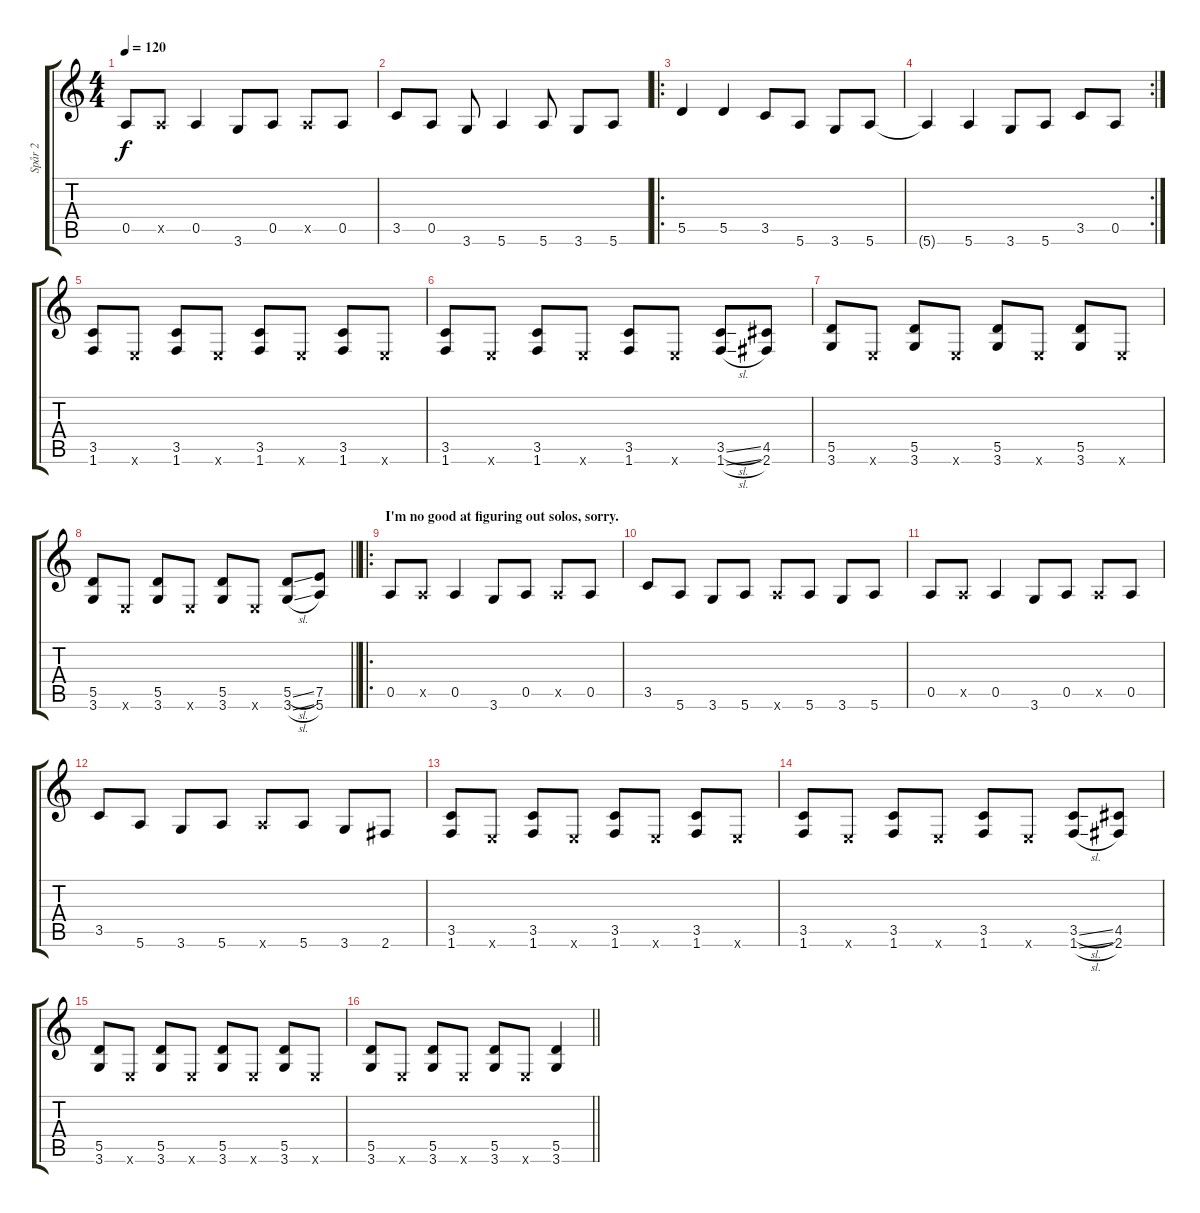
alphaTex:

\track ("Spår 2" "Spår 2") {instrument distortionguitar}
\staff {score tabs}
\tuning (E4 B3 G3 D3 A2 E2) {hide}
\ts (4 4)
\tempo 120
\clef g2
\ks c
0.5.8{dy f} 0.5{x}.8 0.5.4 3.6.8 0.5.8 0.5{x}.8 0.5.8 |
3.5.8 0.5.8 3.6.8 5.6.4 5.6.8 3.6.8 5.6.8 |
\ro
5.5.4 5.5.4 3.5.8 5.6.8 3.6.8 5.6.8 |
\rc 2
5.6{t}.4 5.6.4 3.6.8 5.6.8 3.5.8 0.5.8 |
(3.5 1.6).8 0.6{x}.8 (3.5 1.6).8 0.6{x}.8 (3.5 1.6).8 0.6{x}.8 (3.5 1.6).8 0.6{x}.8 |
(3.5 1.6).8 0.6{x}.8 (3.5 1.6).8 0.6{x}.8 (3.5 1.6).8 0.6{x}.8 (3.5{sl} 1.6{sl}).8 (4.5 2.6).8 |
(5.5 3.6).8 0.6{x}.8 (5.5 3.6).8 0.6{x}.8 (5.5 3.6).8 0.6{x}.8 (5.5 3.6).8 0.6{x}.8 |
\barLineRight lightlight
(5.5 3.6).8 0.6{x}.8 (5.5 3.6).8 0.6{x}.8 (5.5 3.6).8 0.6{x}.8 (5.5{sl} 3.6{sl}).8 (7.5 5.6).8 |
\ro
\section ("" "I'm no good at figuring out solos, sorry.")
0.5.8 0.5{x}.8 0.5.4 3.6.8 0.5.8 0.5{x}.8 0.5.8 |
3.5.8 5.6.8 3.6.8 5.6.8 5.6{x}.8 5.6.8 3.6.8 5.6.8 |
0.5.8 0.5{x}.8 0.5.4 3.6.8 0.5.8 0.5{x}.8 0.5.8 |
3.5.8 5.6.8 3.6.8 5.6.8 5.6{x}.8 5.6.8 3.6.8 2.6.8 |
(3.5 1.6).8 0.6{x}.8 (3.5 1.6).8 0.6{x}.8 (3.5 1.6).8 0.6{x}.8 (3.5 1.6).8 0.6{x}.8 |
(3.5 1.6).8 0.6{x}.8 (3.5 1.6).8 0.6{x}.8 (3.5 1.6).8 0.6{x}.8 (3.5{sl} 1.6{sl}).8 (4.5 2.6).8 |
(5.5 3.6).8 0.6{x}.8 (5.5 3.6).8 0.6{x}.8 (5.5 3.6).8 0.6{x}.8 (5.5 3.6).8 0.6{x}.8 |
\barLineRight lightlight
(5.5 3.6).8 0.6{x}.8 (5.5 3.6).8 0.6{x}.8 (5.5 3.6).8 0.6{x}.8 (5.5 3.6).4
